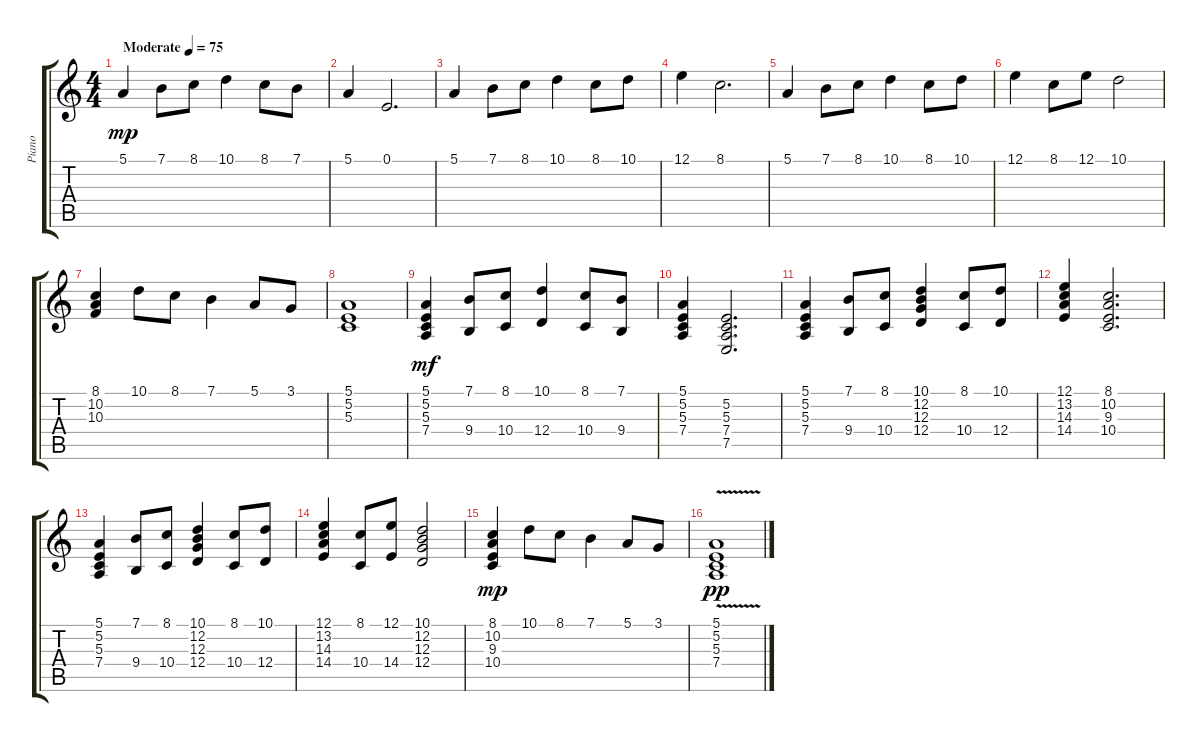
\track ("Piano" "Piano") {instrument acousticgrandpiano}
\staff {score tabs}
\tuning (E4 B3 G3 D3 A2 E2) {hide}
\ts (4 4)
\tempo (75 "Moderate")
\clef g2
\ks c
5.1.4{dy mp instrument acousticgrandpiano} 7.1.8 8.1.8 10.1.4 8.1.8 7.1.8 |
5.1.4 0.1.2{d} |
5.1.4 7.1.8 8.1.8 10.1.4 8.1.8 10.1.8 |
12.1.4 8.1.2{d} |
5.1.4 7.1.8 8.1.8 10.1.4 8.1.8 10.1.8 |
12.1.4 8.1.8 12.1.8 10.1.2 |
(8.1 10.2 10.3).4 10.1.8 8.1.8 7.1.4 5.1.8 3.1.8 |
\ks aminor
(5.1 5.2 5.3).1 |
(5.1 5.2 5.3 7.4).4{dy mf} (7.1 9.4).8 (8.1 10.4).8 (10.1 12.4).4 (8.1 10.4).8 (7.1 9.4).8 |
(5.1 5.2 5.3 7.4).4 (5.2 5.3 7.4 7.5).2{d} |
(5.1 5.2 5.3 7.4).4 (7.1 9.4).8 (8.1 10.4).8 (10.1 12.2 12.3 12.4).4 (8.1 10.4).8 (10.1 12.4).8 |
(12.1 13.2 14.3 14.4).4 (8.1 10.2 9.3 10.4).2{d} |
(5.1 5.2 5.3 7.4).4 (7.1 9.4).8 (8.1 10.4).8 (10.1 12.2 12.3 12.4).4 (8.1 10.4).8 (10.1 12.4).8 |
(12.1 13.2 14.3 14.4).4 (8.1 10.4).8 (12.1 14.4).8 (10.1 12.2 12.3 12.4).2 |
(8.1 10.2 9.3 10.4).4{dy mp} 10.1.8 8.1.8 7.1.4 5.1.8 3.1.8 |
(5.1{v} 5.2 5.3 7.4).1{dy pp}
